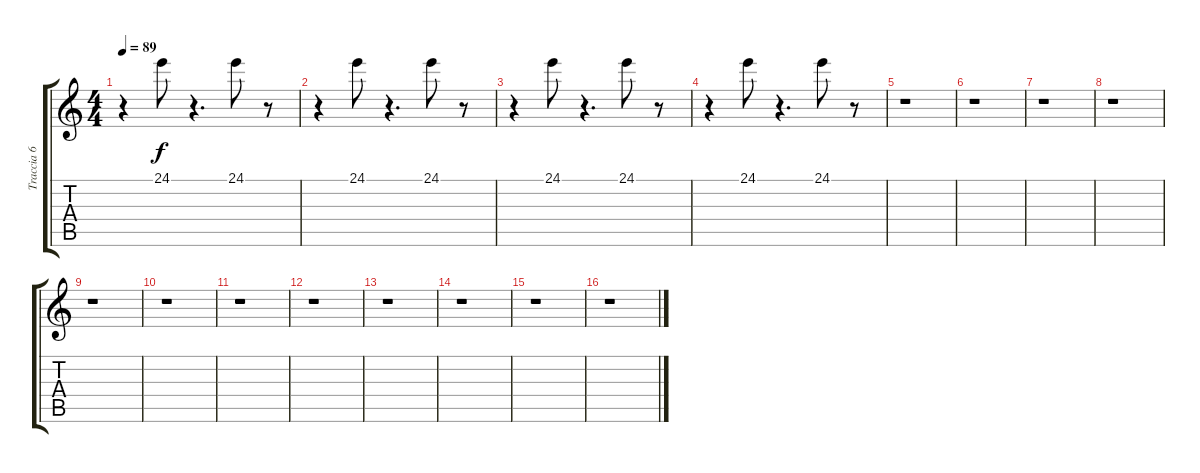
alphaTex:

\track ("Traccia 6" "Traccia 6") {instrument telephonering}
\staff {score tabs}
\tuning (E4 B3 G3 D3 A2 E2) {hide}
\ts (4 4)
\tempo 89
\clef g2
\ks c
r.4{dy f} 24.1.8 r.4{d} 24.1.8 r.8 |
r.4 24.1.8 r.4{d} 24.1.8 r.8 |
r.4 24.1.8 r.4{d} 24.1.8 r.8 |
r.4 24.1.8 r.4{d} 24.1.8 r.8 |
r.1 |
r.1 |
r.1 |
r.1 |
r.1 |
r.1 |
r.1 |
r.1 |
r.1 |
r.1 |
r.1 |
r.1
